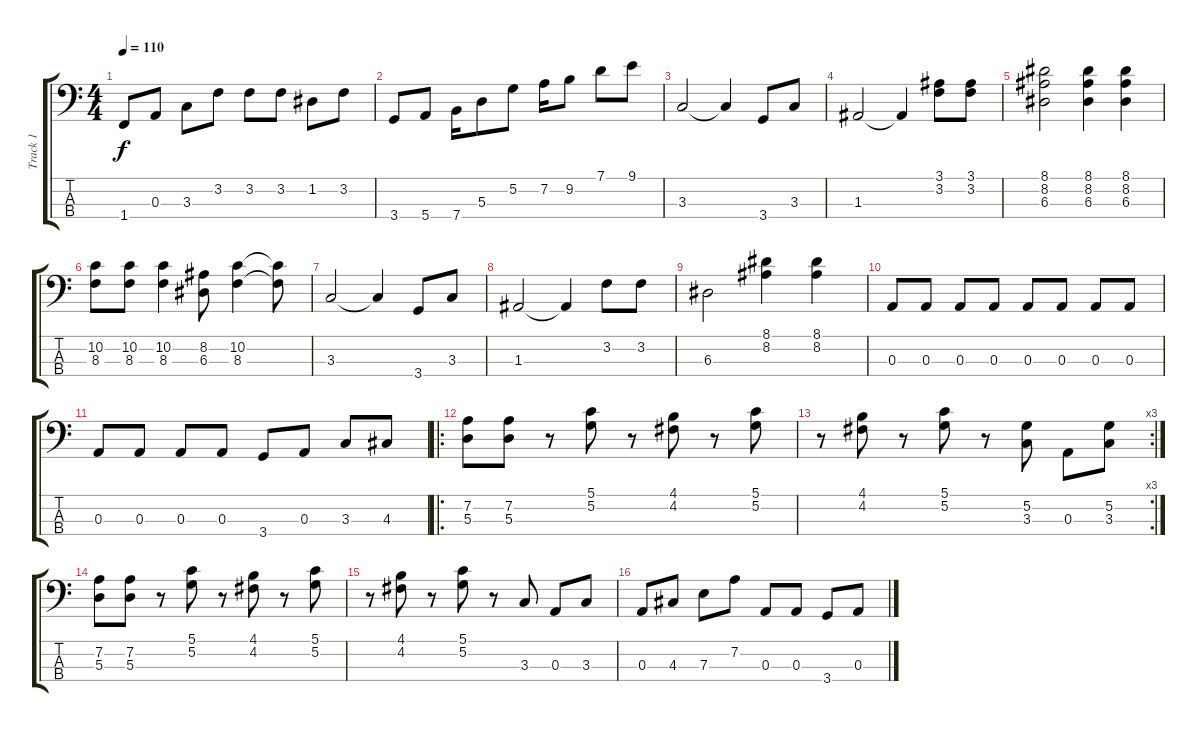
\track ("Track 1" "Track 1") {instrument synthbass2}
\staff {score tabs}
\tuning (G2 D2 A1 E1) {hide}
\ts (4 4)
\tempo 110
\clef f4
\ks c
1.4.8{dy f} 0.3.8 3.3.8 3.2.8 3.2.8 3.2.8 1.2.8 3.2.8 |
3.4.8 5.4.8 7.4.16 5.3.8 5.2.8 7.2.16 9.2.8 7.1.8 9.1.8 |
3.3.2 3.3{t}.4 3.4.8 3.3.8 |
1.3.2 1.3{t}.4 (3.1 3.2).8 (3.1 3.2).8 |
(8.1 8.2 6.3).2 (8.1 8.2 6.3).4 (8.1 8.2 6.3).4 |
(10.2 8.3).8 (10.2 8.3).8 (10.2 8.3).4 (8.2 6.3).8 (10.2 8.3).4 (10.2{t} 8.3{t}).8 |
3.3.2 3.3{t}.4 3.4.8 3.3.8 |
1.3.2 1.3{t}.4 3.2.8 3.2.8 |
6.3.2 (8.1 8.2).4 (8.1 8.2).4 |
0.3.8 0.3.8 0.3.8 0.3.8 0.3.8 0.3.8 0.3.8 0.3.8 |
0.3.8 0.3.8 0.3.8 0.3.8 3.4.8 0.3.8 3.3.8 4.3.8 |
\ro
(7.2 5.3).8 (7.2 5.3).8 r.8 (5.1 5.2).8 r.8 (4.1 4.2).8 r.8 (5.1 5.2).8 |
\rc 3
r.8 (4.1 4.2).8 r.8 (5.1 5.2).8 r.8 (5.2 3.3).8 0.3.8 (5.2 3.3).8 |
(7.2 5.3).8 (7.2 5.3).8 r.8 (5.1 5.2).8 r.8 (4.1 4.2).8 r.8 (5.1 5.2).8 |
r.8 (4.1 4.2).8 r.8 (5.1 5.2).8 r.8 3.3.8 0.3.8 3.3.8 |
0.3.8 4.3.8 7.3.8 7.2.8 0.3.8 0.3.8 3.4.8 0.3.8
